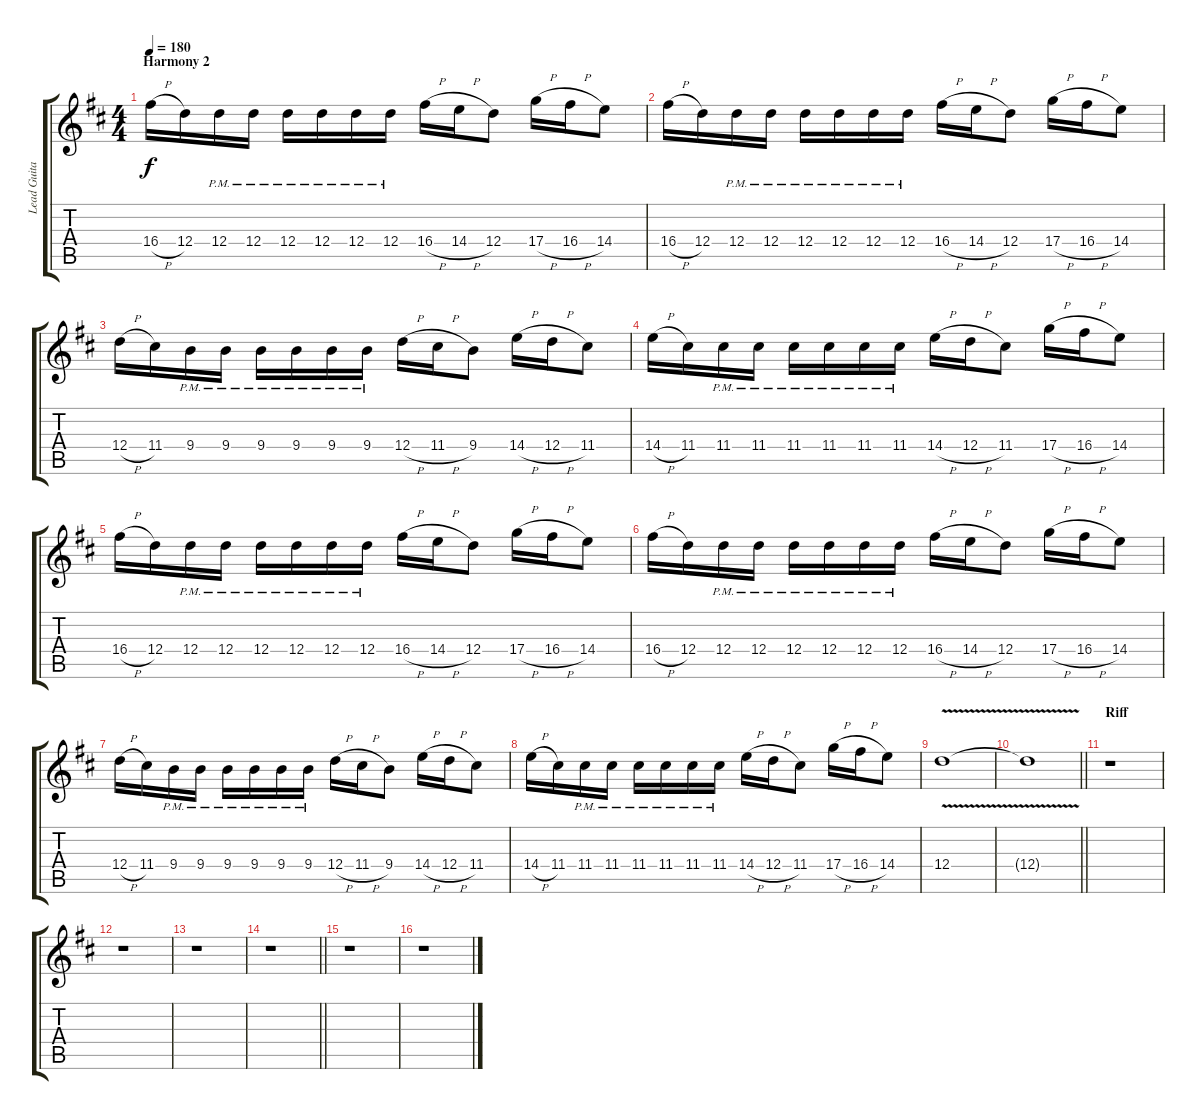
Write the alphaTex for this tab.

\track ("Lead Guitar 2: Tapani Kangas" "Lead Guita") {instrument overdrivenguitar}
\staff {score tabs}
\tuning (E4 B3 G3 D3 A2 E2) {hide}
\ts (4 4)
\section ("" "Harmony 2")
\tempo 180
\clef g2
\ks bminor
16.4{h}.16{dy f} 12.4.16 12.4{pm}.16 12.4{pm}.16 12.4{pm}.16 12.4{pm}.16 12.4{pm}.16 12.4{pm}.16 16.4{h}.16 14.4{h}.16 12.4.8 17.4{h}.16 16.4{h}.16 14.4.8 |
16.4{h}.16 12.4.16 12.4{pm}.16 12.4{pm}.16 12.4{pm}.16 12.4{pm}.16 12.4{pm}.16 12.4{pm}.16 16.4{h}.16 14.4{h}.16 12.4.8 17.4{h}.16 16.4{h}.16 14.4.8 |
12.4{h}.16 11.4.16 9.4{pm}.16 9.4{pm}.16 9.4{pm}.16 9.4{pm}.16 9.4{pm}.16 9.4{pm}.16 12.4{h}.16 11.4{h}.16 9.4.8 14.4{h}.16 12.4{h}.16 11.4.8 |
14.4{h}.16 11.4.16 11.4{pm}.16 11.4{pm}.16 11.4{pm}.16 11.4{pm}.16 11.4{pm}.16 11.4{pm}.16 14.4{h}.16 12.4{h}.16 11.4.8 17.4{h}.16 16.4{h}.16 14.4.8 |
16.4{h}.16 12.4.16 12.4{pm}.16 12.4{pm}.16 12.4{pm}.16 12.4{pm}.16 12.4{pm}.16 12.4{pm}.16 16.4{h}.16 14.4{h}.16 12.4.8 17.4{h}.16 16.4{h}.16 14.4.8 |
16.4{h}.16 12.4.16 12.4{pm}.16 12.4{pm}.16 12.4{pm}.16 12.4{pm}.16 12.4{pm}.16 12.4{pm}.16 16.4{h}.16 14.4{h}.16 12.4.8 17.4{h}.16 16.4{h}.16 14.4.8 |
12.4{h}.16 11.4.16 9.4{pm}.16 9.4{pm}.16 9.4{pm}.16 9.4{pm}.16 9.4{pm}.16 9.4{pm}.16 12.4{h}.16 11.4{h}.16 9.4.8 14.4{h}.16 12.4{h}.16 11.4.8 |
14.4{h}.16 11.4.16 11.4{pm}.16 11.4{pm}.16 11.4{pm}.16 11.4{pm}.16 11.4{pm}.16 11.4{pm}.16 14.4{h}.16 12.4{h}.16 11.4.8 17.4{h}.16 16.4{h}.16 14.4.8 |
12.4{v}.1 |
\barLineRight lightlight
12.4{t}.1 |
\section ("" "Riff")
r.1 |
r.1 |
r.1 |
\barLineRight lightlight
r.1 |
r.1 |
r.1
